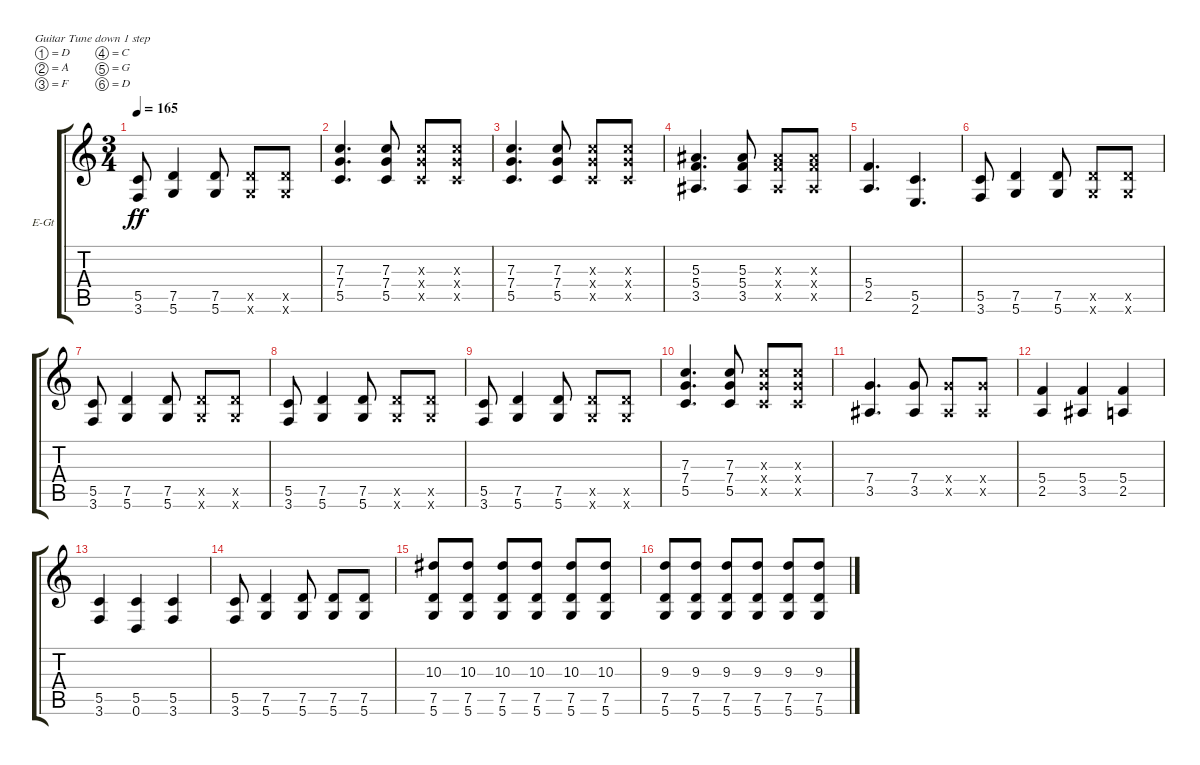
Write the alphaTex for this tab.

\bracketExtendMode groupsimilarinstruments
\firstSystemTrackNameOrientation horizontal
\otherSystemsTrackNameOrientation horizontal
\track ("Electric Guitar 2" "E-Gt") {instrument distortionguitar}
\staff {score tabs}
\tuning (D4 A3 F3 C3 G2 D2)
\ts (3 4)
\tempo 165
\clef g2
\ks c
(3.6 5.5).8{dy ff} (5.6 7.5).4 (5.6 7.5).8 (5.6{x} 7.5{x}).8 (5.6{x} 7.5{x}).8 |
(5.5 7.4 7.3).4{d} (5.5 7.4 7.3).8 (5.5{x} 7.4{x} 7.3{x}).8 (5.5{x} 7.4{x} 7.3{x}).8 |
(5.5 7.4 7.3).4{d} (5.5 7.4 7.3).8 (5.5{x} 7.4{x} 7.3{x}).8 (5.5{x} 7.4{x} 7.3{x}).8 |
(3.5 5.4 5.3).4{d} (3.5 5.4 5.3).8 (3.5{x} 5.4{x} 5.3{x}).8 (3.5{x} 5.4{x} 5.3{x}).8 |
(2.5 5.4).4{d} (2.6 5.5).4{d} |
(3.6 5.5).8 (5.6 7.5).4 (5.6 7.5).8 (5.6{x} 7.5{x}).8 (5.6{x} 7.5{x}).8 |
(3.6 5.5).8 (5.6 7.5).4 (5.6 7.5).8 (5.6{x} 7.5{x}).8 (5.6{x} 7.5{x}).8 |
(3.6 5.5).8 (5.6 7.5).4 (5.6 7.5).8 (5.6{x} 7.5{x}).8 (5.6{x} 7.5{x}).8 |
(3.6 5.5).8 (5.6 7.5).4 (5.6 7.5).8 (5.6{x} 7.5{x}).8 (5.6{x} 7.5{x}).8 |
(5.5 7.4 7.3).4{d} (5.5 7.4 7.3).8 (5.5{x} 7.4{x} 7.3{x}).8 (5.5{x} 7.4{x} 7.3{x}).8 |
(3.5 7.4).4{d} (3.5 7.4).8 (3.5{x} 7.4{x}).8 (3.5{x} 7.4{x}).8 |
(2.5 5.4).4 (3.5 5.4).4 (2.5 5.4).4 |
(3.6 5.5).4 (0.6 5.5).4 (3.6 5.5).4 |
(3.6 5.5).8 (5.6 7.5).4 (5.6 7.5).8 (5.6 7.5).8 (5.6 7.5).8 |
(5.6 7.5 10.3).8 (5.6 7.5 10.3).8 (5.6 7.5 10.3).8 (5.6 7.5 10.3).8 (5.6 7.5 10.3).8 (5.6 7.5 10.3).8 |
(5.6 7.5 9.3).8 (5.6 7.5 9.3).8 (5.6 7.5 9.3).8 (5.6 7.5 9.3).8 (5.6 7.5 9.3).8 (5.6 7.5 9.3).8
